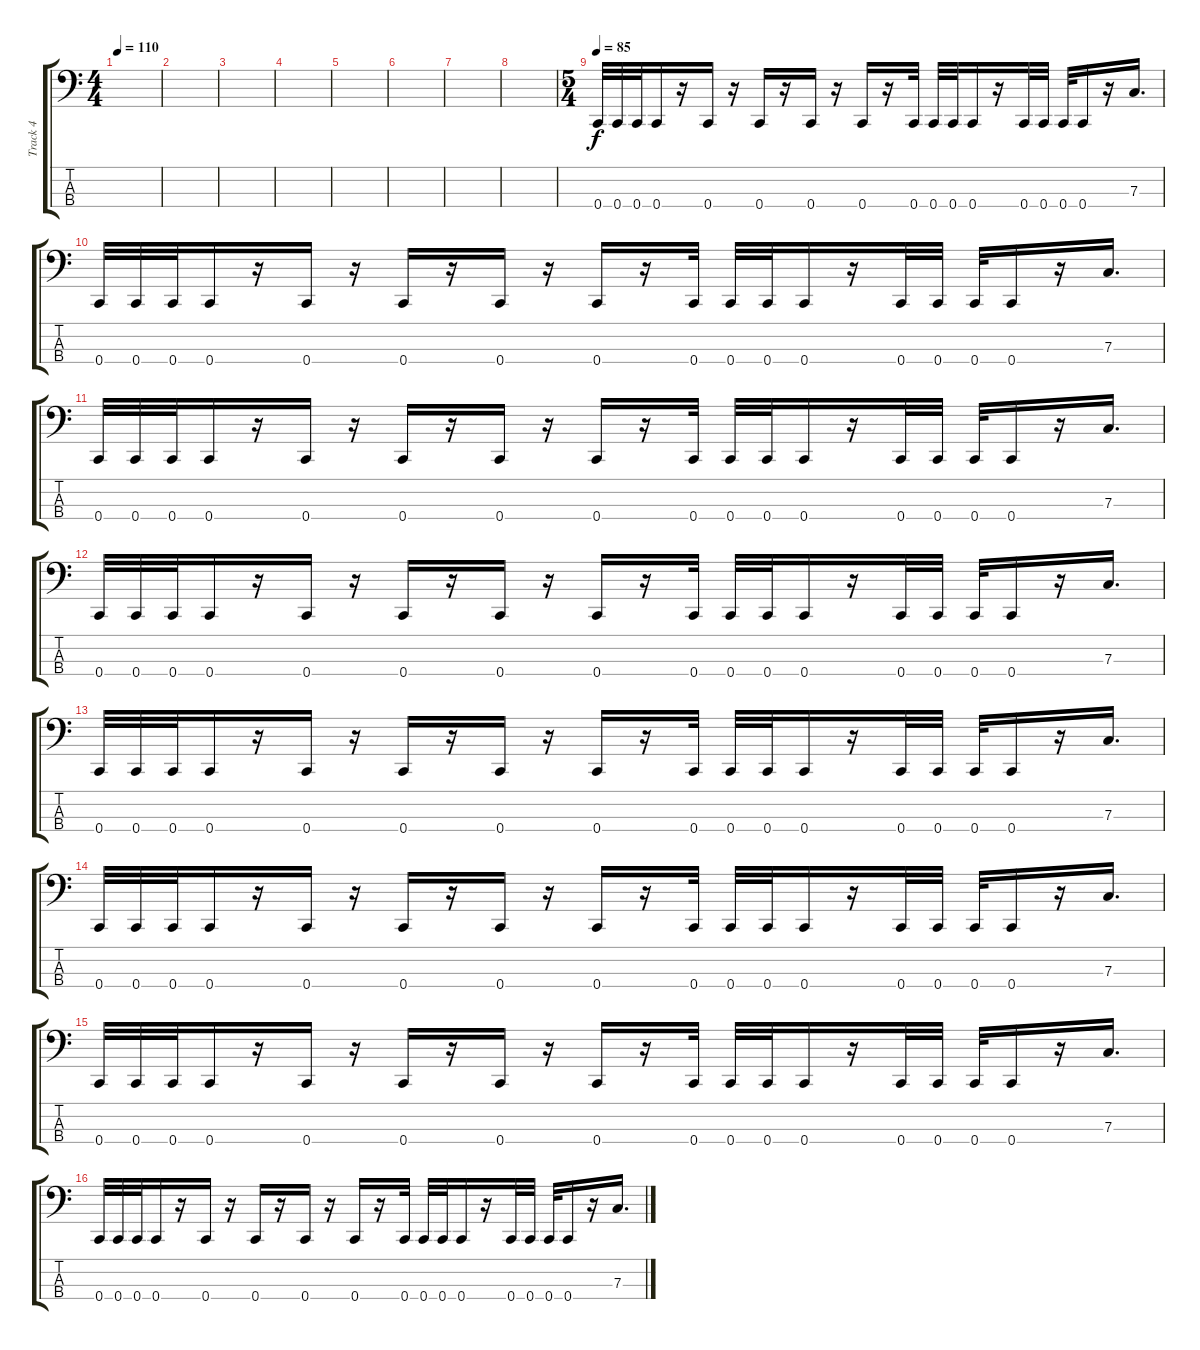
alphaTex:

\track ("Track 4" "Track 4") {instrument electricbasspick}
\staff {score tabs}
\tuning (Eb2 Bb1 F1 C1) {hide}
\ts (4 4)
\tempo 110
\clef f4
\ks c
|
|
|
|
|
|
|
|
\ts (5 4)
\tempo 85
0.4.32 0.4.32 0.4.32 0.4.16 r.16 0.4.16 r.16 0.4.16 r.16 0.4.16 r.16 0.4.16 r.16 0.4.32 0.4.32 0.4.32 0.4.16 r.16 0.4.32 0.4.32 0.4.32 0.4.16 r.16 7.3.16{d} |
0.4.32 0.4.32 0.4.32 0.4.16 r.16 0.4.16 r.16 0.4.16 r.16 0.4.16 r.16 0.4.16 r.16 0.4.32 0.4.32 0.4.32 0.4.16 r.16 0.4.32 0.4.32 0.4.32 0.4.16 r.16 7.3.16{d} |
0.4.32 0.4.32 0.4.32 0.4.16 r.16 0.4.16 r.16 0.4.16 r.16 0.4.16 r.16 0.4.16 r.16 0.4.32 0.4.32 0.4.32 0.4.16 r.16 0.4.32 0.4.32 0.4.32 0.4.16 r.16 7.3.16{d} |
0.4.32 0.4.32 0.4.32 0.4.16 r.16 0.4.16 r.16 0.4.16 r.16 0.4.16 r.16 0.4.16 r.16 0.4.32 0.4.32 0.4.32 0.4.16 r.16 0.4.32 0.4.32 0.4.32 0.4.16 r.16 7.3.16{d} |
0.4.32 0.4.32 0.4.32 0.4.16 r.16 0.4.16 r.16 0.4.16 r.16 0.4.16 r.16 0.4.16 r.16 0.4.32 0.4.32 0.4.32 0.4.16 r.16 0.4.32 0.4.32 0.4.32 0.4.16 r.16 7.3.16{d} |
0.4.32 0.4.32 0.4.32 0.4.16 r.16 0.4.16 r.16 0.4.16 r.16 0.4.16 r.16 0.4.16 r.16 0.4.32 0.4.32 0.4.32 0.4.16 r.16 0.4.32 0.4.32 0.4.32 0.4.16 r.16 7.3.16{d} |
0.4.32 0.4.32 0.4.32 0.4.16 r.16 0.4.16 r.16 0.4.16 r.16 0.4.16 r.16 0.4.16 r.16 0.4.32 0.4.32 0.4.32 0.4.16 r.16 0.4.32 0.4.32 0.4.32 0.4.16 r.16 7.3.16{d} |
0.4.32 0.4.32 0.4.32 0.4.16 r.16 0.4.16 r.16 0.4.16 r.16 0.4.16 r.16 0.4.16 r.16 0.4.32 0.4.32 0.4.32 0.4.16 r.16 0.4.32 0.4.32 0.4.32 0.4.16 r.16 7.3.16{d}
